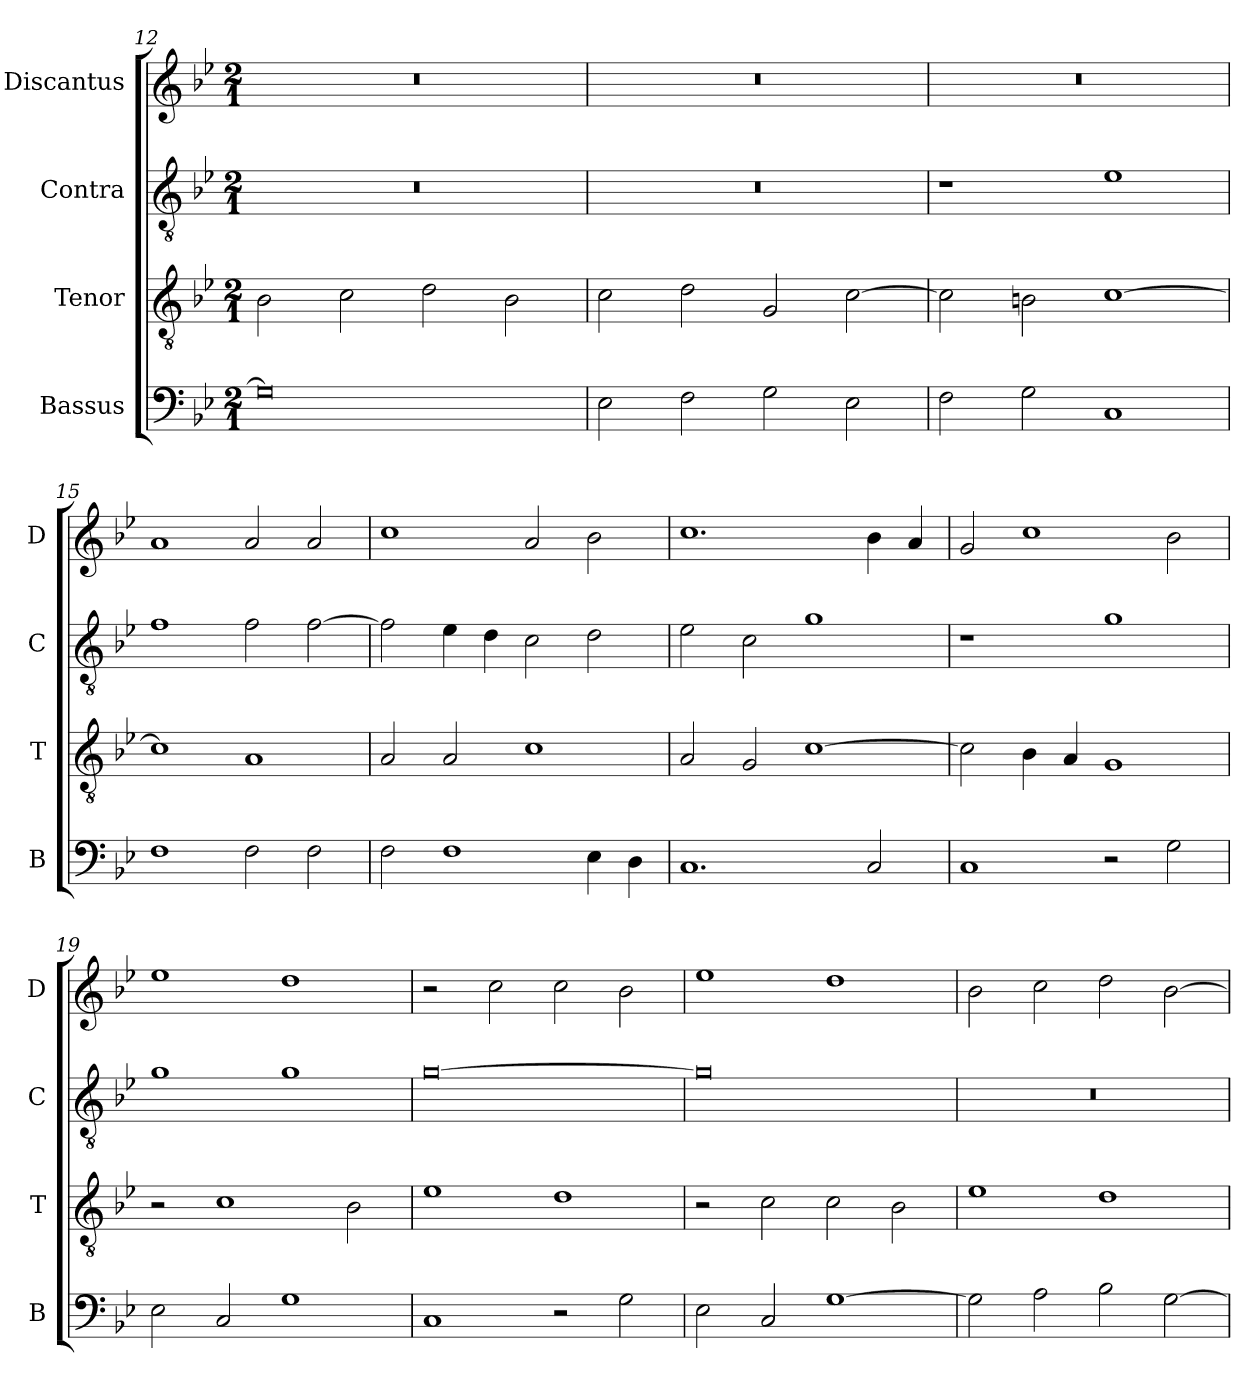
**kern	**kern	**kern	**kern
*part4	*part3	*part2	*part1
*staff4	*staff3	*staff2	*staff1
*I"Bassus	*I"Tenor	*I"Contra	*I"Discantus
*I'B	*I'T	*I'C	*I'D
*clefF4	*clefGv2	*clefGv2	*clefG2
*k[b-e-]	*k[b-e-]	*k[b-e-]	*k[b-e-]
*M2/1	*M2/1	*M2/1	*M2/1
=12	=12	=12	=12
0G]	2B-\	0r	0r
.	2c\	.	.
.	2d\	.	.
.	2B-\	.	.
=13	=13	=13	=13
2E-\	2c\	0r	0r
2F\	2d\	.	.
2G\	2G/	.	.
2E-\	[2c\	.	.
=14	=14	=14	=14
2F\	2c\]	1r	0r
2G\	2Bn\	.	.
1C	[1c	1e-	.
=15	=15	=15	=15
1F	1c]	1f	1a
2F\	1A	2f\	2a/
2F\	.	[2f\	2a/
=16	=16	=16	=16
2F\	2A/	2f\]	1cc
1F	2A/	4e-\	.
.	.	4d\	.
.	1c	2c\	2a/
4E-\	.	2d\	2b-\
4D\	.	.	.
=17	=17	=17	=17
1.C	2A/	2e-\	1.cc
.	2G/	2c\	.
.	[1c	1g	.
2C/	.	.	4b-\
.	.	.	4a/
=18	=18	=18	=18
1C	2c\]	1r	2g/
.	4B-\	.	1cc
.	4A/	.	.
2r	1G	1g	.
2G\	.	.	2b-\
=19	=19	=19	=19
2E-\	2r	1g	1ee-
2C/	1c	.	.
1G	.	1g	1dd
.	2B-\	.	.
=20	=20	=20	=20
1C	1e-	[0g	2r
.	.	.	2cc\
2r	1d	.	2cc\
2G\	.	.	2b-\
=21	=21	=21	=21
2E-\	2r	0g]	1ee-
2C/	2c\	.	.
[1G	2c\	.	1dd
.	2B-\	.	.
=22	=22	=22	=22
2G\]	1e-	0r	2b-\
2A\	.	.	2cc\
2B-\	1d	.	2dd\
[2G\	.	.	[2b-\
=	=	=	=
*-	*-	*-	*-
